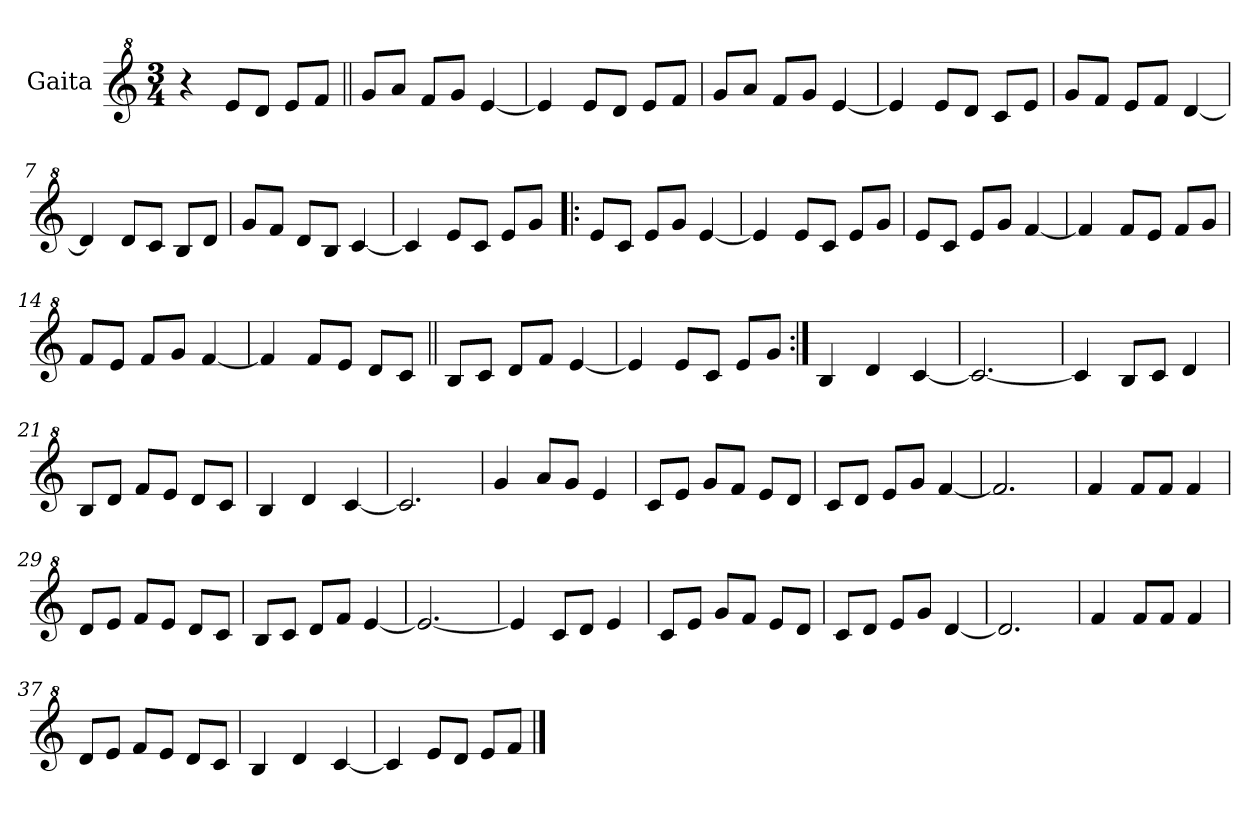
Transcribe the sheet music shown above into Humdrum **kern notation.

**kern
*part1
*staff1
*I"Gaita
*clefG^2
*k[]
*M3/4
*MM200
=1
4r
8ee/L
8dd/J
8ee/L
8ff/J
=2||
8gg/L
8aa/J
8ff/L
8gg/J
[4ee/
=3
4ee/]
8ee/L
8dd/J
8ee/L
8ff/J
=4
8gg/L
8aa/J
8ff/L
8gg/J
[4ee/
=5
4ee/]
8ee/L
8dd/J
8cc/L
8ee/J
=6
8gg/L
8ff/J
8ee/L
8ff/J
[4dd/
=7
4dd/]
8dd/L
8cc/J
8b/L
8dd/J
=8
8gg/L
8ff/J
8dd/L
8b/J
[4cc/
!!LO:LB:g=z
=9
4cc/]
8ee/L
8cc/J
8ee/L
8gg/J
=10!|:
8ee/L
8cc/J
8ee/L
8gg/J
[4ee/
=11
4ee/]
8ee/L
8cc/J
8ee/L
8gg/J
=12
8ee/L
8cc/J
8ee/L
8gg/J
[4ff/
=13
4ff/]
8ff/L
8ee/J
8ff/L
8gg/J
=14
8ff/L
8ee/J
8ff/L
8gg/J
[4ff/
=15
4ff/]
8ff/L
8ee/J
8dd/L
8cc/J
=16||
8b/L
8cc/J
8dd/L
8ff/J
[4ee/
!!LO:LB:g=z
=17
4ee/]
8ee/L
8cc/J
8ee/L
8gg/J
=18:|!
4b/
4dd/
[4cc/
=19
2.cc/_
=20
4cc/]
8b/L
8cc/J
4dd/
=21
8b/L
8dd/J
8ff/L
8ee/J
8dd/L
8cc/J
=22
4b/
4dd/
[4cc/
=23
2.cc/]
=24
4gg/
8aa/L
8gg/J
4ee/
=25
8cc/L
8ee/J
8gg/L
8ff/J
8ee/L
8dd/J
=26
8cc/L
8dd/J
8ee/L
8gg/J
[4ff/
!!LO:LB:g=z
=27
2.ff/]
=28
4ff/
8ff/L
8ff/J
4ff/
=29
8dd/L
8ee/J
8ff/L
8ee/J
8dd/L
8cc/J
=30
8b/L
8cc/J
8dd/L
8ff/J
[4ee/
=31
2.ee/_
=32
4ee/]
8cc/L
8dd/J
4ee/
=33
8cc/L
8ee/J
8gg/L
8ff/J
8ee/L
8dd/J
=34
8cc/L
8dd/J
8ee/L
8gg/J
[4dd/
=35
2.dd/]
=36
4ff/
8ff/L
8ff/J
4ff/
!!LO:LB:g=z
=37
8dd/L
8ee/J
8ff/L
8ee/J
8dd/L
8cc/J
=38
4b/
4dd/
[4cc/
=39
4cc/]
8ee/L
8dd/J
8ee/L
8ff/J
==
*-
